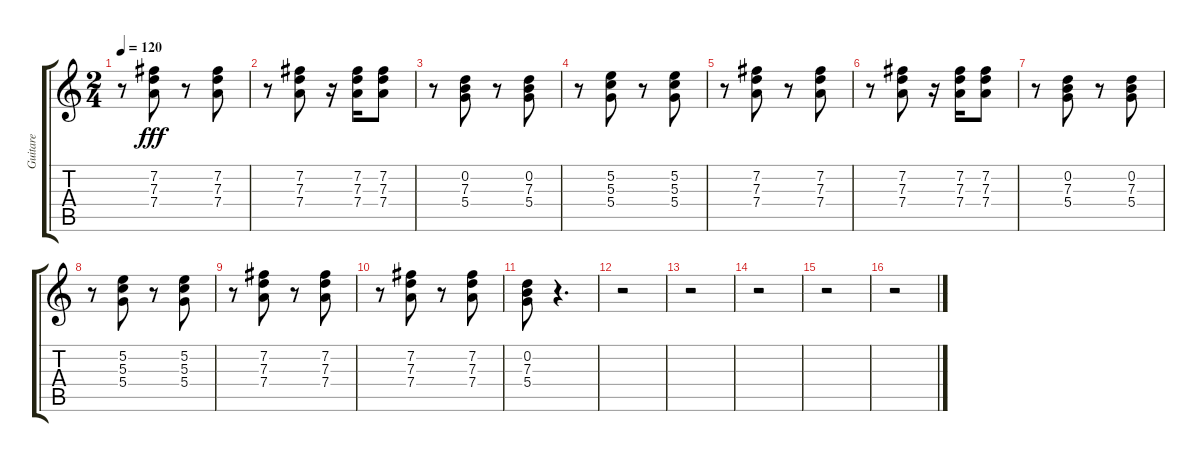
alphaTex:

\track ("Guitare" "Guitare") {instrument electricguitarclean}
\staff {score tabs}
\tuning (E4 B3 G3 D3 A2 E2) {hide}
\ts (2 4)
\tempo 120
\clef g2
\ks c
r.8{dy fff} (7.2 7.3 7.4).8 r.8 (7.2 7.3 7.4).8 |
r.8 (7.2 7.3 7.4).8 r.16 (7.2 7.3 7.4).16 (7.2 7.3 7.4).8 |
r.8 (0.2 7.3 5.4).8 r.8 (0.2 7.3 5.4).8 |
r.8 (5.2 5.3 5.4).8 r.8 (5.2 5.3 5.4).8 |
r.8 (7.2 7.3 7.4).8 r.8 (7.2 7.3 7.4).8 |
r.8 (7.2 7.3 7.4).8 r.16 (7.2 7.3 7.4).16 (7.2 7.3 7.4).8 |
r.8 (0.2 7.3 5.4).8 r.8 (0.2 7.3 5.4).8 |
r.8 (5.2 5.3 5.4).8 r.8 (5.2 5.3 5.4).8 |
r.8 (7.2 7.3 7.4).8 r.8 (7.2 7.3 7.4).8 |
r.8 (7.2 7.3 7.4).8 r.8 (7.2 7.3 7.4).8 |
(0.2 7.3 5.4).8 r.4{d} |
r.2 |
r.2 |
r.2 |
r.2 |
r.2
